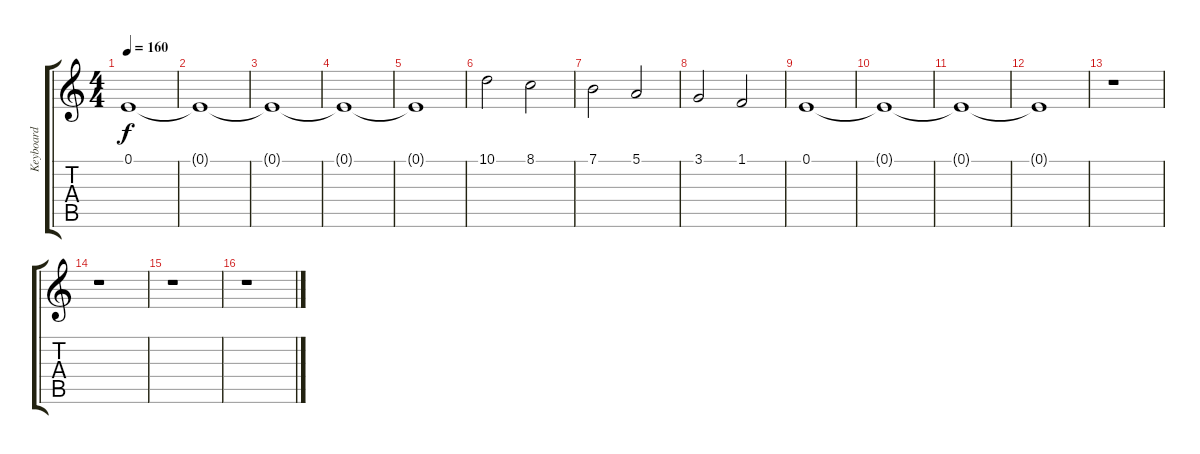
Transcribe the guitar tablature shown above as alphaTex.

\track ("Keyboard" "Keyboard") {instrument pad5bowed}
\staff {score tabs}
\tuning (E4 B3 G3 D3 A2 E2) {hide}
\ts (4 4)
\tempo 160
\clef g2
\ks c
0.1.1{dy f} |
0.1{t}.1 |
0.1{t}.1 |
0.1{t}.1 |
0.1{t}.1 |
10.1.2 8.1.2 |
7.1.2 5.1.2 |
3.1.2 1.1.2 |
0.1.1 |
0.1{t}.1 |
0.1{t}.1 |
0.1{t}.1 |
r.1 |
r.1 |
r.1 |
r.1
